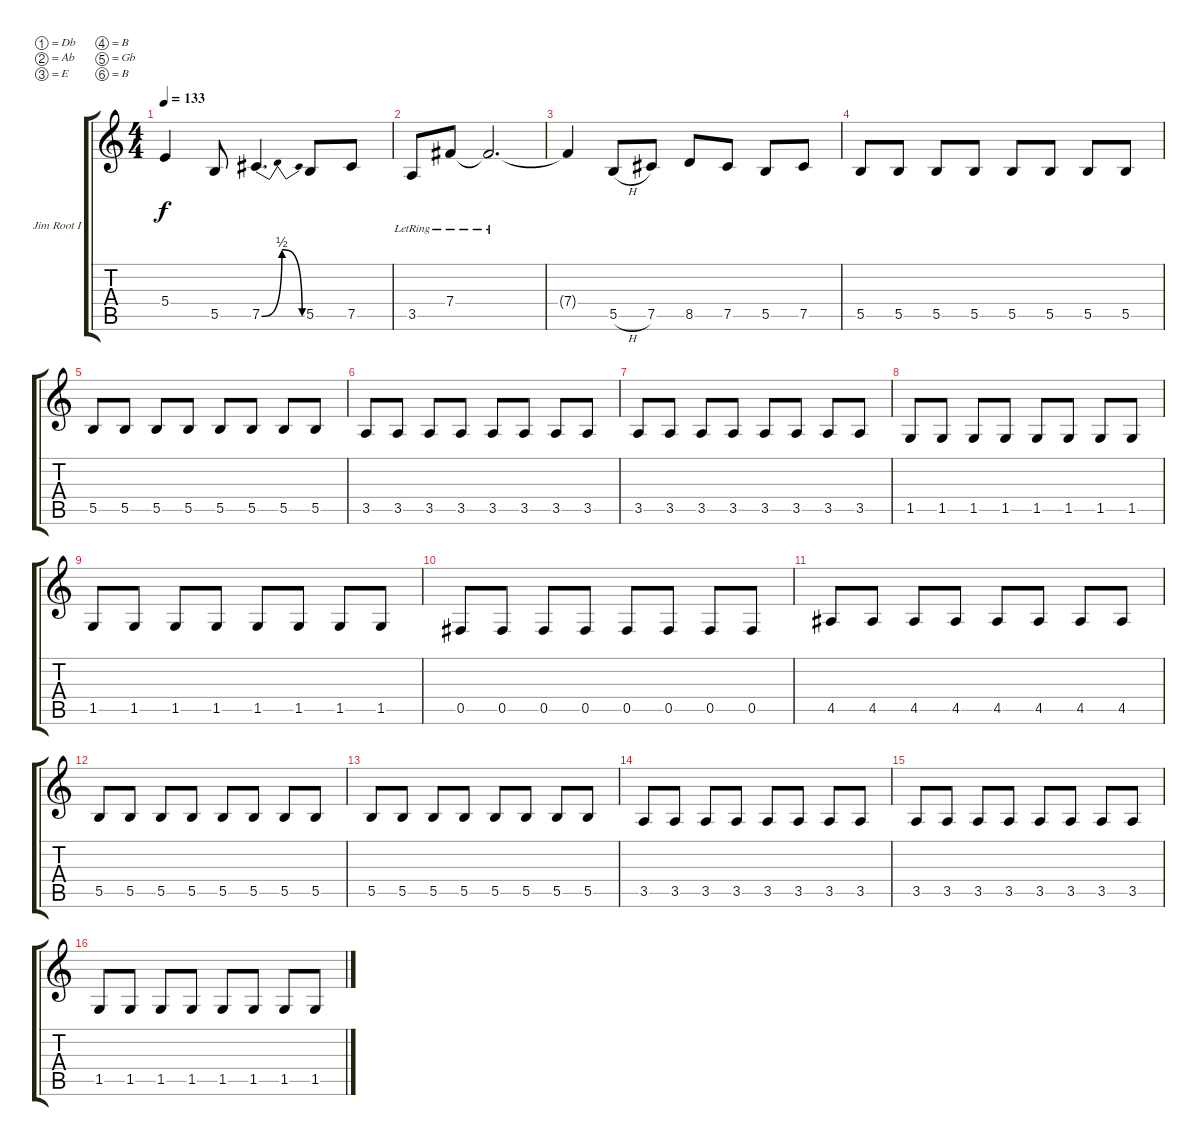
\bracketExtendMode groupsimilarinstruments
\firstSystemTrackNameOrientation horizontal
\otherSystemsTrackNameOrientation horizontal
\track ("Jim Root Interlude" "Jim Root I") {instrument overdrivenguitar}
\staff {score tabs}
\tuning (Db4 Ab3 E3 B2 Gb2 B1)
\ts (4 4)
\tempo 133
\clef g2
\ks c
5.4{t}.4{dy f} 5.5.8 7.5{be (bendrelease 0 0 29.4 2 29.4 2 59.4 0)}.4{d} 5.5.8 7.5.8 |
3.5{lr}.8 7.4{lr}.8 7.4{lr t}.2{d} |
7.4{t}.4 5.5{h}.8 7.5.8 8.5.8 7.5.8 5.5.8 7.5.8 |
5.5.8 5.5.8 5.5.8 5.5.8 5.5.8 5.5.8 5.5.8 5.5.8 |
5.5.8 5.5.8 5.5.8 5.5.8 5.5.8 5.5.8 5.5.8 5.5.8 |
3.5.8 3.5.8 3.5.8 3.5.8 3.5.8 3.5.8 3.5.8 3.5.8 |
3.5.8 3.5.8 3.5.8 3.5.8 3.5.8 3.5.8 3.5.8 3.5.8 |
1.5.8 1.5.8 1.5.8 1.5.8 1.5.8 1.5.8 1.5.8 1.5.8 |
1.5.8 1.5.8 1.5.8 1.5.8 1.5.8 1.5.8 1.5.8 1.5.8 |
0.5.8 0.5.8 0.5.8 0.5.8 0.5.8 0.5.8 0.5.8 0.5.8 |
4.5.8 4.5.8 4.5.8 4.5.8 4.5.8 4.5.8 4.5.8 4.5.8 |
5.5.8 5.5.8 5.5.8 5.5.8 5.5.8 5.5.8 5.5.8 5.5.8 |
5.5.8 5.5.8 5.5.8 5.5.8 5.5.8 5.5.8 5.5.8 5.5.8 |
3.5.8 3.5.8 3.5.8 3.5.8 3.5.8 3.5.8 3.5.8 3.5.8 |
3.5.8 3.5.8 3.5.8 3.5.8 3.5.8 3.5.8 3.5.8 3.5.8 |
1.5.8 1.5.8 1.5.8 1.5.8 1.5.8 1.5.8 1.5.8 1.5.8
